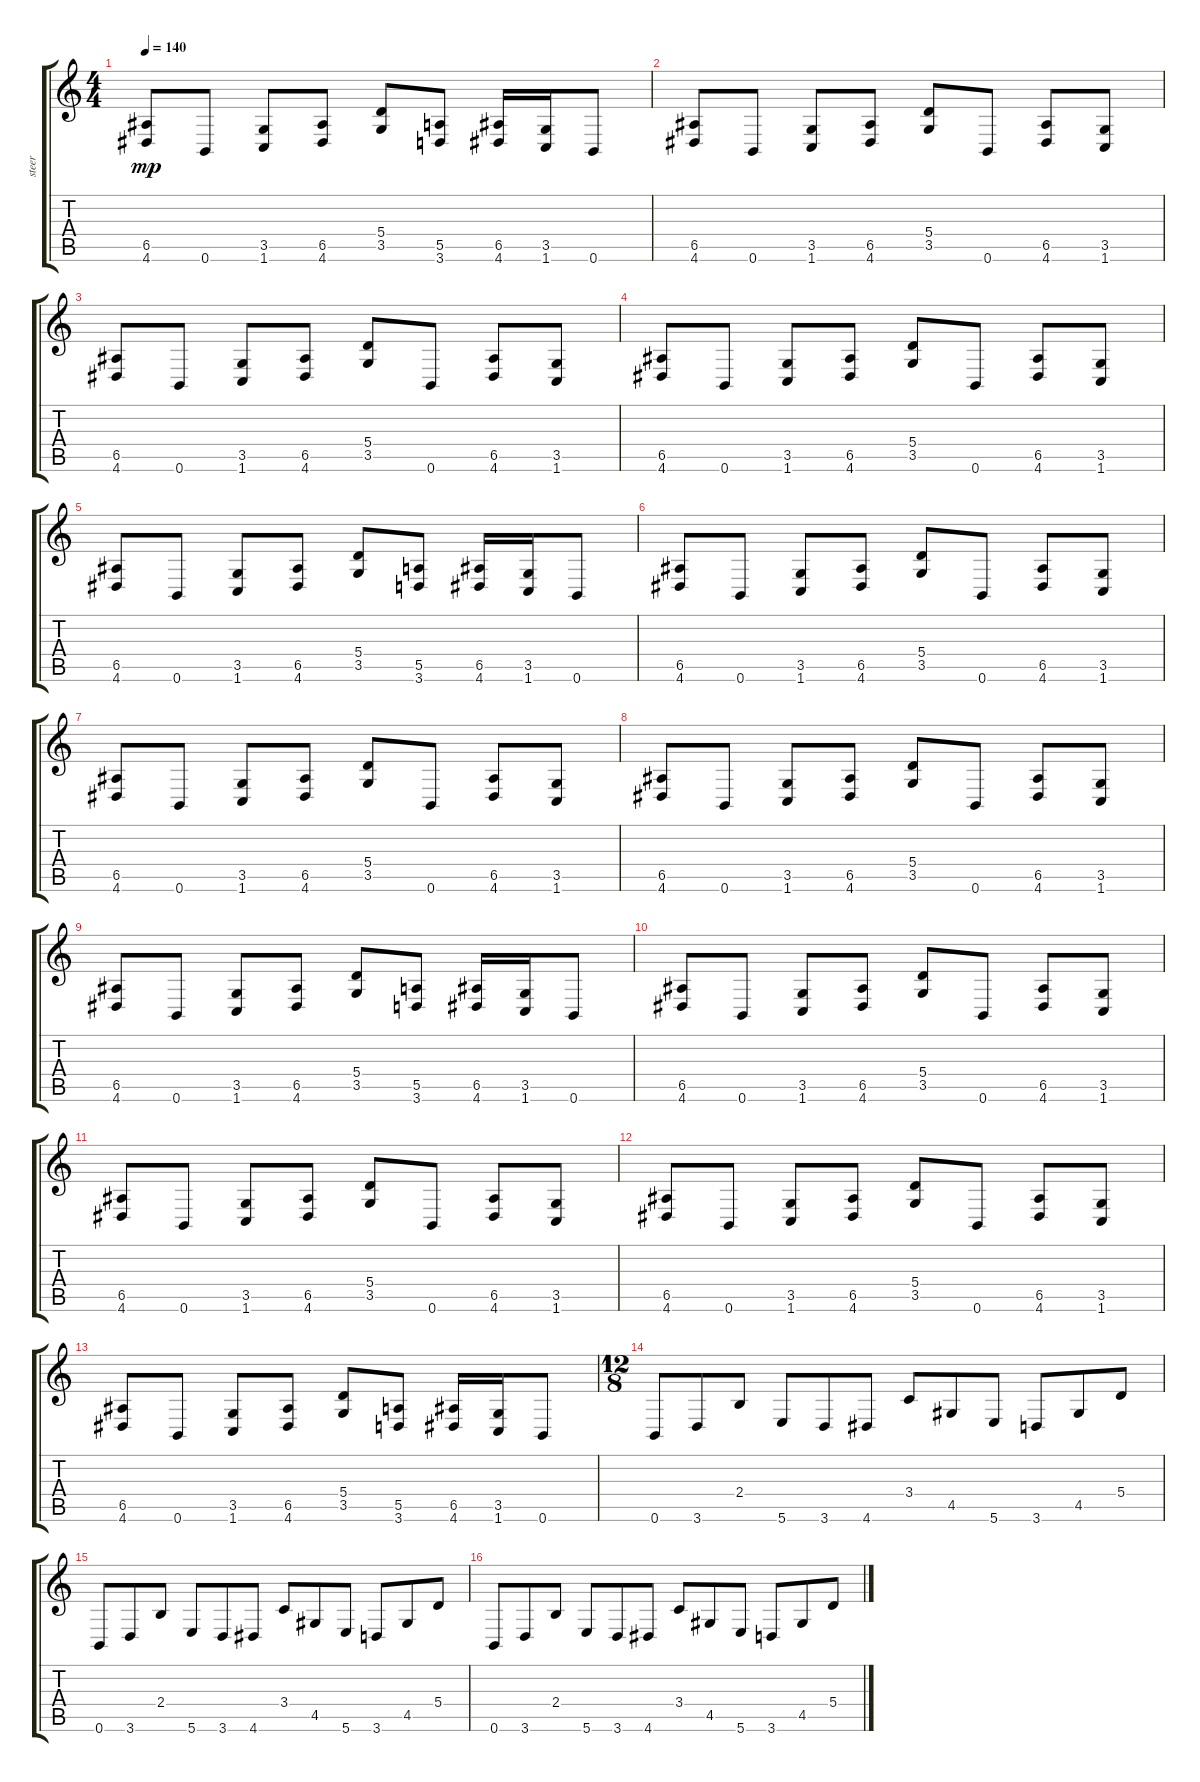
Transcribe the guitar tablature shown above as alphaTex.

\track ("steer" "steer") {instrument overdrivenguitar}
\staff {score tabs}
\tuning (B3 Gb3 D3 A2 E2 B1) {hide}
\ts (4 4)
\tempo 140
\clef g2
\ks c
(6.5 4.6).8{dy mp} 0.6.8 (3.5 1.6).8 (6.5 4.6).8 (5.4 3.5).8 (5.5 3.6).8 (6.5 4.6).16 (3.5 1.6).16 0.6.8 |
(6.5 4.6).8 0.6.8 (3.5 1.6).8 (6.5 4.6).8 (5.4 3.5).8 0.6.8 (6.5 4.6).8 (3.5 1.6).8 |
(6.5 4.6).8 0.6.8 (3.5 1.6).8 (6.5 4.6).8 (5.4 3.5).8 0.6.8 (6.5 4.6).8 (3.5 1.6).8 |
(6.5 4.6).8 0.6.8 (3.5 1.6).8 (6.5 4.6).8 (5.4 3.5).8 0.6.8 (6.5 4.6).8 (3.5 1.6).8 |
(6.5 4.6).8 0.6.8 (3.5 1.6).8 (6.5 4.6).8 (5.4 3.5).8 (5.5 3.6).8 (6.5 4.6).16 (3.5 1.6).16 0.6.8 |
(6.5 4.6).8 0.6.8 (3.5 1.6).8 (6.5 4.6).8 (5.4 3.5).8 0.6.8 (6.5 4.6).8 (3.5 1.6).8 |
(6.5 4.6).8 0.6.8 (3.5 1.6).8 (6.5 4.6).8 (5.4 3.5).8 0.6.8 (6.5 4.6).8 (3.5 1.6).8 |
(6.5 4.6).8 0.6.8 (3.5 1.6).8 (6.5 4.6).8 (5.4 3.5).8 0.6.8 (6.5 4.6).8 (3.5 1.6).8 |
(6.5 4.6).8 0.6.8 (3.5 1.6).8 (6.5 4.6).8 (5.4 3.5).8 (5.5 3.6).8 (6.5 4.6).16 (3.5 1.6).16 0.6.8 |
(6.5 4.6).8 0.6.8 (3.5 1.6).8 (6.5 4.6).8 (5.4 3.5).8 0.6.8 (6.5 4.6).8 (3.5 1.6).8 |
(6.5 4.6).8 0.6.8 (3.5 1.6).8 (6.5 4.6).8 (5.4 3.5).8 0.6.8 (6.5 4.6).8 (3.5 1.6).8 |
(6.5 4.6).8 0.6.8 (3.5 1.6).8 (6.5 4.6).8 (5.4 3.5).8 0.6.8 (6.5 4.6).8 (3.5 1.6).8 |
(6.5 4.6).8 0.6.8 (3.5 1.6).8 (6.5 4.6).8 (5.4 3.5).8 (5.5 3.6).8 (6.5 4.6).16 (3.5 1.6).16 0.6.8 |
\ts (12 8)
0.6.8 3.6.8 2.4.8 5.6.8 3.6.8 4.6.8 3.4.8 4.5.8 5.6.8 3.6.8 4.5.8 5.4.8 |
0.6.8 3.6.8 2.4.8 5.6.8 3.6.8 4.6.8 3.4.8 4.5.8 5.6.8 3.6.8 4.5.8 5.4.8 |
0.6.8 3.6.8 2.4.8 5.6.8 3.6.8 4.6.8 3.4.8 4.5.8 5.6.8 3.6.8 4.5.8 5.4.8
